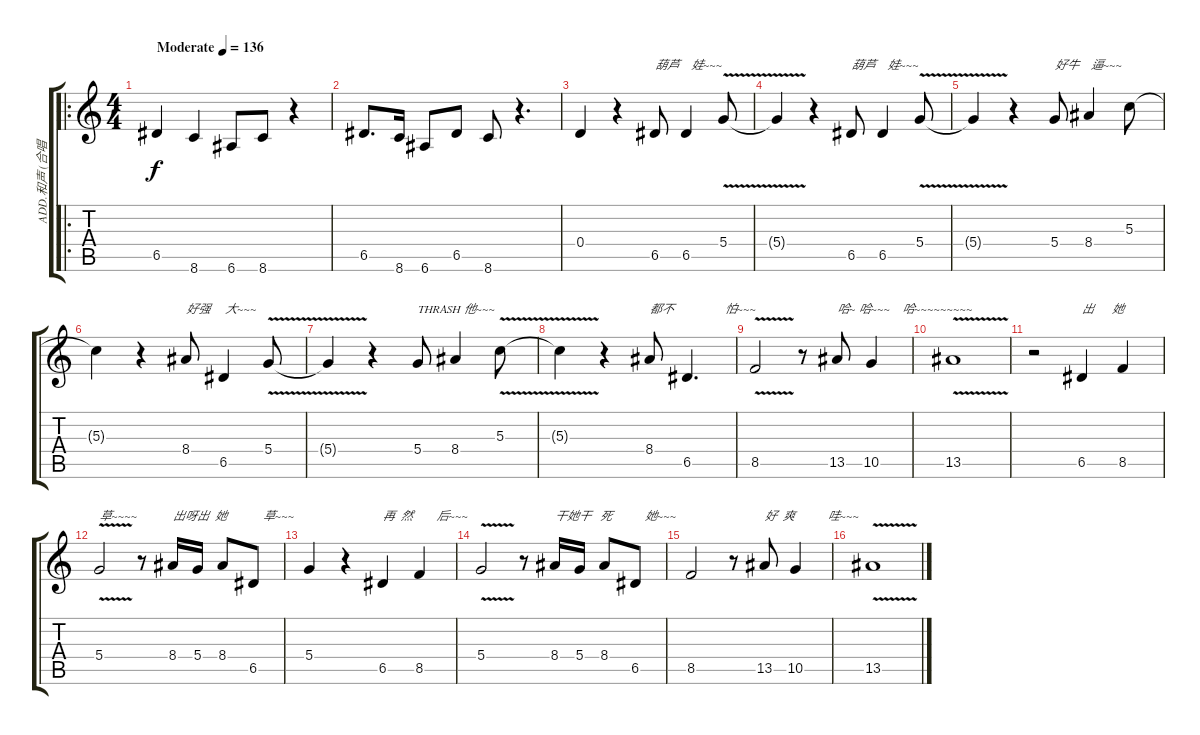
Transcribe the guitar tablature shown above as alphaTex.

\track ("ADD.和声 (合唱:七娃子)" "ADD.和声 (合唱") {instrument overdrivenguitar}
\staff {score tabs}
\tuning (E4 B3 G3 D3 A2 E2) {hide}
\ro
\ts (4 4)
\tempo (136 "Moderate")
\clef g2
\ks c
6.5.4{dy f instrument overdrivenguitar} 8.6.4 6.6.8 8.6.8 r.4 |
6.5.8{d} 8.6.16 6.6.8 6.5.8 8.6.8 r.4{d} |
0.4.4 r.4 6.5.8{txt "葫芦    娃~~~"} 6.5.4 5.4{v}.8 |
5.4{t}.4 r.4 6.5.8{txt "葫芦    娃~~~"} 6.5.4 5.4{v}.8 |
5.4{t}.4 r.4 5.4.8{txt "好牛    逼~~~"} 8.4.4 5.3.8 |
5.3{t}.4 r.4 8.4.8{txt "好强     大~~~"} 6.5.4 5.4{v}.8 |
5.4{t}.4 r.4 5.4.8{txt "THRASH 他~~~"} 8.4.4 5.3{v}.8 |
5.3{t}.4 r.4 8.4.8{txt "都不                 怕~~~"} 6.5.4{d} |
8.5{v}.2 r.8 13.5.8{txt "哈~ 哈~~~    哈~~~~~~~~~"} 10.5.4 |
13.5{v}.1 |
r.2 6.5.4{txt "出      她  "} 8.5.4 |
5.4{v}.2{txt "草~~~~"} r.8 8.4.16{txt "出呀出  她            草~~~"} 5.4.16 8.4.8 6.5.8 |
5.4.4 r.4 6.5.4{txt "再  然        后~~~"} 8.5.4 |
5.4{v}.2 r.8 8.4.16{txt "干她干   死           她~~~"} 5.4.16 8.4.8 6.5.8 |
8.5.2 r.8 13.5.8{txt "好  爽           哇~~~"} 10.5.4 |
13.5{v}.1
